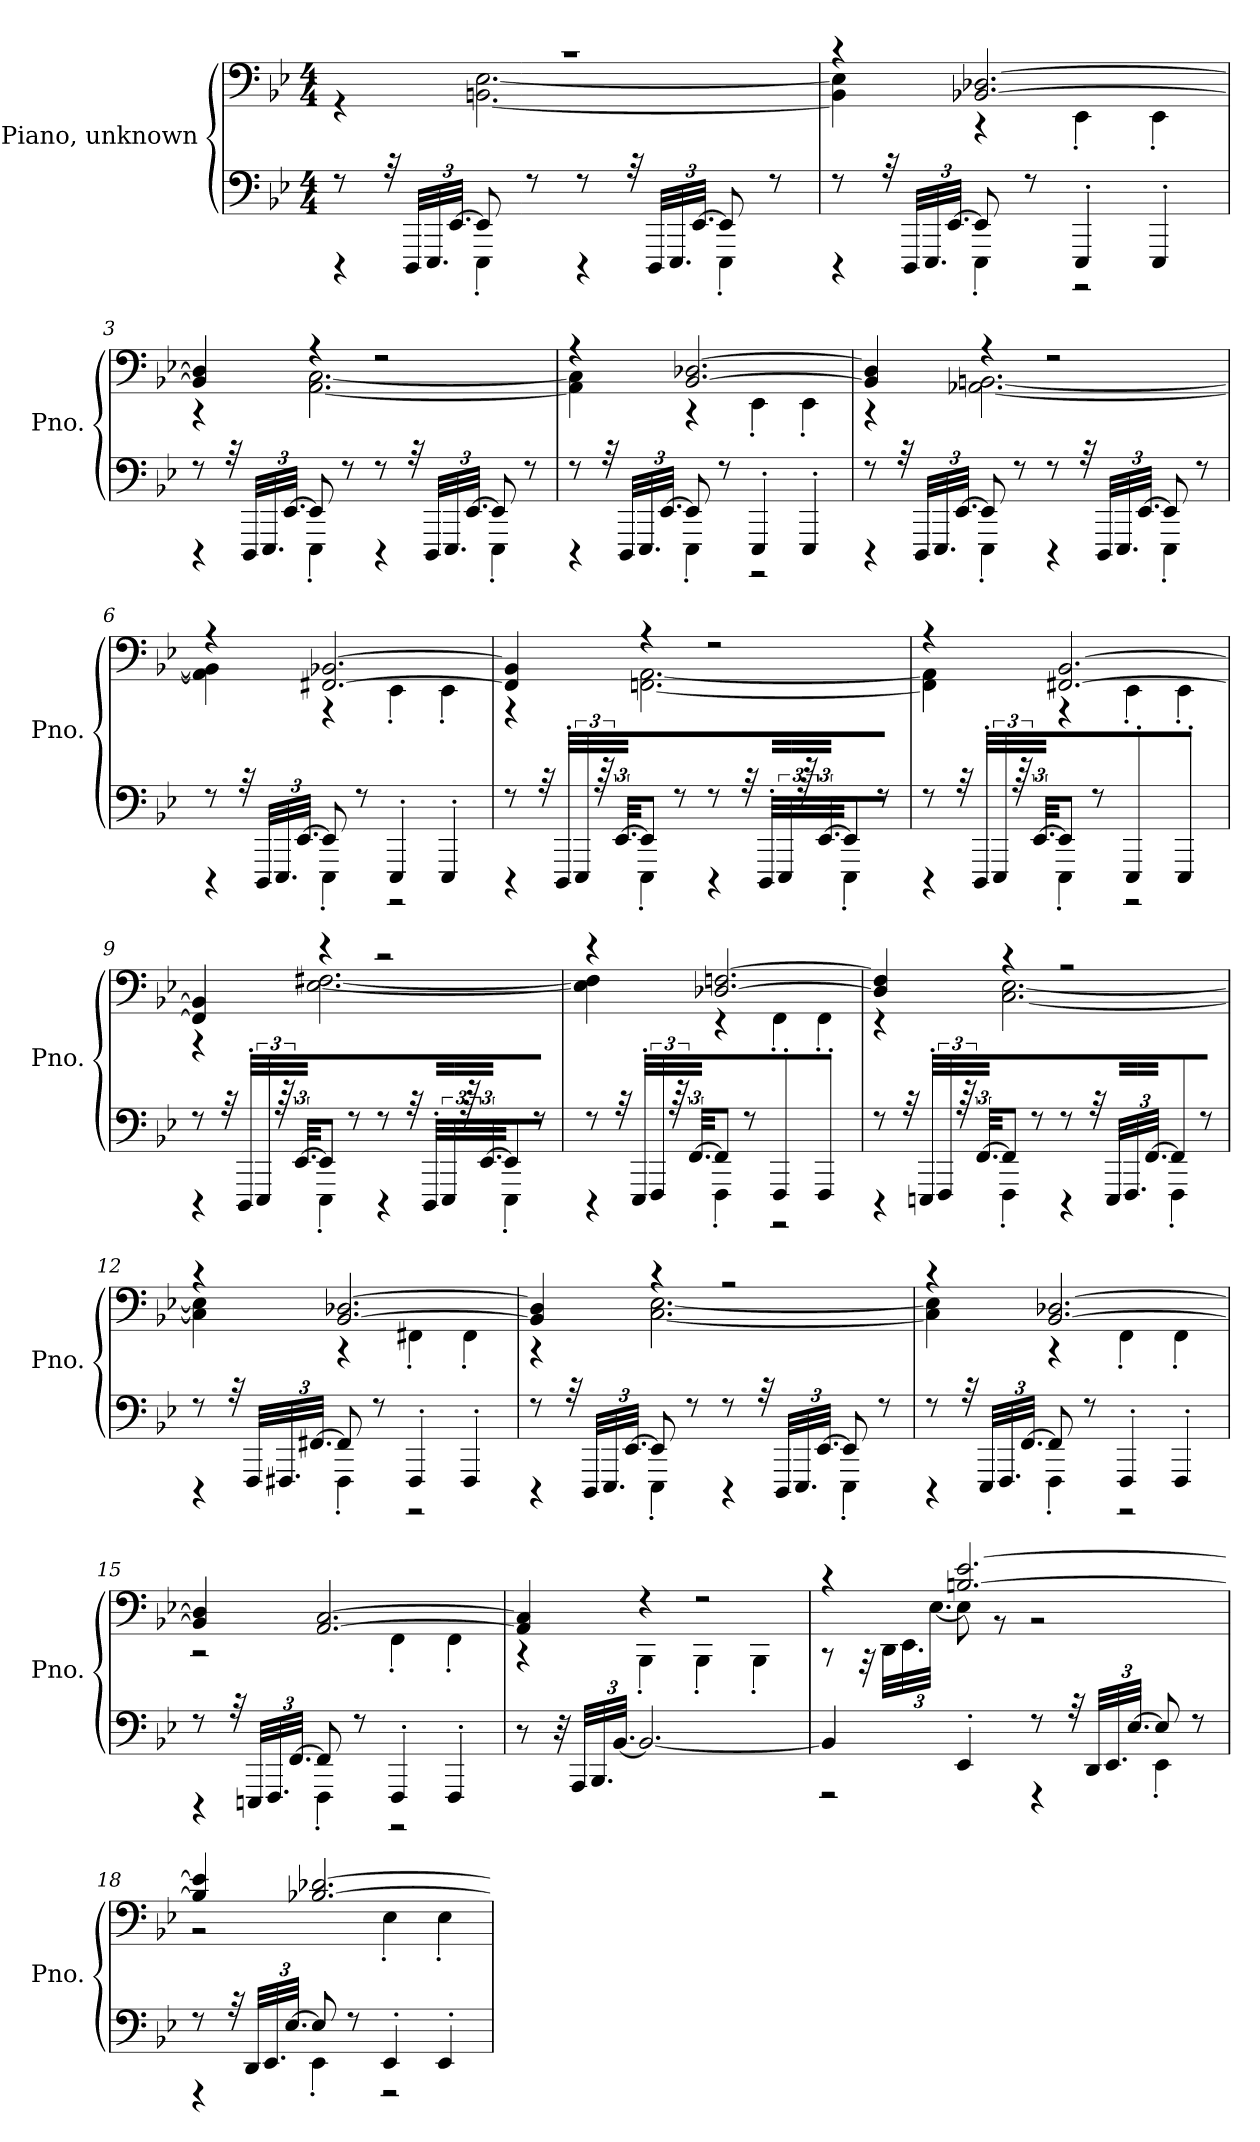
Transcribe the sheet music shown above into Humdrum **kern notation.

**kern	**kern
*part1	*part1
*staff2	*staff1
*I"Piano, unknown	*
*I'Pno.	*
*clefF4	*clefF4
*k[b-e-]	*k[b-e-]
*M4/4	*M4/4
*MM120	*MM120
=1	=1
*^	*^
8r	4r	1r	4r
32r	.	.	.
32DDD/LLL	.	.	.
*Xbrackettup	*	*	*
48.EEE-/	.	.	.
[48.EE-/JJJ	.	.	.
8EE-/]	4EEE-'\	.	[2.BBn\ [2.E-\
8r	.	.	.
8r	4r	.	.
32r	.	.	.
32DDD/LLL	.	.	.
48.EEE-/	.	.	.
[48.EE-/JJJ	.	.	.
8EE-/]	4EEE-'\	.	.
8r	.	.	.
=2	=2	=2	=2
8r	4r	4r	4BB\] 4E-\]
32r	.	.	.
32DDD/LLL	.	.	.
48.EEE-/	.	.	.
[48.EE-/JJJ	.	.	.
8EE-/]	4EEE-'\	[2.BB-X/ [2.D-X/	4r
8r	.	.	.
4EEE-'/	2r	.	4EE-'\
4EEE-'/	.	.	4EE-'\
!!LO:LB:g=z	!!
=3	=3	=3	=3
8r	4r	4BB-/] 4D-/]	4r
32r	.	.	.
32DDD/LLL	.	.	.
48.EEE-/	.	.	.
[48.EE-/JJJ	.	.	.
8EE-/]	4EEE-'\	4r	[2.AA\ [2.C\
8r	.	.	.
8r	4r	2r	.
32r	.	.	.
32DDD/LLL	.	.	.
48.EEE-/	.	.	.
[48.EE-/JJJ	.	.	.
8EE-/]	4EEE-'\	.	.
8r	.	.	.
=4	=4	=4	=4
8r	4r	4r	4AA\] 4C\]
32r	.	.	.
32DDD/LLL	.	.	.
48.EEE-/	.	.	.
[48.EE-/JJJ	.	.	.
8EE-/]	4EEE-'\	[2.BB-/ [2.D-X/	4r
8r	.	.	.
4EEE-'/	2r	.	4EE-'\
4EEE-'/	.	.	4EE-'\
!!LO:LB:g=z	!!
=5	=5	=5	=5
8r	4r	4BB-/] 4D-/]	4r
32r	.	.	.
32DDD/LLL	.	.	.
48.EEE-/	.	.	.
[48.EE-/JJJ	.	.	.
8EE-/]	4EEE-'\	4r	[2.AA-X\ [2.BBn\
8r	.	.	.
8r	4r	2r	.
32r	.	.	.
32DDD/LLL	.	.	.
48.EEE-/	.	.	.
[48.EE-/JJJ	.	.	.
8EE-/]	4EEE-'\	.	.
8r	.	.	.
=6	=6	=6	=6
8r	4r	4r	4AA-\] 4BB\]
32r	.	.	.
32DDD/LLL	.	.	.
48.EEE-/	.	.	.
[48.EE-/JJJ	.	.	.
8EE-/]	4EEE-'\	[2.FF#X/ [2.BB-X/	4r
8r	.	.	.
4EEE-'/	2r	.	4EE-'\
4EEE-'/	.	.	4EE-'\
!!LO:LB:g=z	!!
=7	=7	=7	=7
8r	4r	4FF#/] 4BB-/]	4r
32r	.	.	.
32DDD'/LLL	.	.	.
*brackettup	*	*	*
48EEE-/JJJ	.	.	.
96r	.	.	.
[48.EE-/KKL	.	.	.
8EE-/J]	4EEE-'\	4r	[2.FFn\ [2.AA\
8r	.	.	.
8r	4r	2r	.
32r	.	.	.
32DDD'/LLL	.	.	.
48EEE-/JJJ	.	.	.
96r	.	.	.
[48.EE-/KKL	.	.	.
8EE-/J]	4EEE-'\	.	.
8r	.	.	.
=8	=8	=8	=8
8r	4r	4r	4FF\] 4AA\]
32r	.	.	.
32DDD'/LLL	.	.	.
48EEE-/JJJ	.	.	.
96r	.	.	.
[48.EE-/KKL	.	.	.
8EE-/J]	4EEE-'\	[2.FF#X/ [2.BB-/	4r
8r	.	.	.
4EEE-'/	2r	.	4EE-'\
4EEE-'/	.	.	4EE-'\
!!LO:LB:g=z	!!
=9	=9	=9	=9
8r	4r	4FF#/] 4BB-/]	4r
32r	.	.	.
32DDD'/LLL	.	.	.
48EEE-/JJJ	.	.	.
96r	.	.	.
[48.EE-/KKL	.	.	.
8EE-/J]	4EEE-'\	4r	[2.E-\ [2.F#X\
8r	.	.	.
8r	4r	2r	.
32r	.	.	.
32DDD'/LLL	.	.	.
48EEE-/JJJ	.	.	.
96r	.	.	.
[48.EE-/KKL	.	.	.
8EE-/J]	4EEE-'\	.	.
8r	.	.	.
=10	=10	=10	=10
8r	4r	4r	4E-\] 4F#\]
32r	.	.	.
32EEE-'/LLL	.	.	.
48FFF/JJJ	.	.	.
96r	.	.	.
[48.FF/KKL	.	.	.
8FF/J]	4FFF'\	[2.D-X/ [2.Fn/	4r
8r	.	.	.
4FFF'/	2r	.	4FF'\
4FFF'/	.	.	4FF'\
!!LO:LB:g=z	!!
=11	=11	=11	=11
8r	4r	4D-/] 4F/]	4r
32r	.	.	.
32EEEn'/LLL	.	.	.
48FFF/JJJ	.	.	.
96r	.	.	.
[48.FF/KKL	.	.	.
8FF/J]	4FFF'\	4r	[2.C\ [2.E-\
8r	.	.	.
8r	4r	2r	.
32r	.	.	.
32EEE/LLL	.	.	.
*Xbrackettup	*	*	*
48.FFF/	.	.	.
[48.FF/JJJ	.	.	.
8FF/]	4FFF'\	.	.
8r	.	.	.
=12	=12	=12	=12
8r	4r	4r	4C\] 4E-\]
32r	.	.	.
32FFF/LLL	.	.	.
48.FFF#X/	.	.	.
[48.FF#X/JJJ	.	.	.
8FF#/]	4FFF#'\	[2.BB-/ [2.D-X/	4r
8r	.	.	.
4FFF#'/	2r	.	4FF#X'\
4FFF#'/	.	.	4FF#'\
!!LO:PB:g=z	!!
=13	=13	=13	=13
8r	4r	4BB-/] 4D-/]	4r
32r	.	.	.
32DDD/LLL	.	.	.
48.EEE-/	.	.	.
[48.EE-/JJJ	.	.	.
8EE-/]	4EEE-'\	4r	[2.C\ [2.E-\
8r	.	.	.
8r	4r	2r	.
32r	.	.	.
32DDD/LLL	.	.	.
48.EEE-/	.	.	.
[48.EE-/JJJ	.	.	.
8EE-/]	4EEE-'\	.	.
8r	.	.	.
=14	=14	=14	=14
8r	4r	4r	4C\] 4E-\]
32r	.	.	.
32EEE-/LLL	.	.	.
48.FFF/	.	.	.
[48.FF/JJJ	.	.	.
8FF/]	4FFF'\	[2.BB-/ [2.D-X/	4r
8r	.	.	.
4FFF'/	2r	.	4FF'\
4FFF'/	.	.	4FF'\
=15	=15	=15	=15
8r	4r	4BB-/] 4D-/]	2r
32r	.	.	.
32EEEn/LLL	.	.	.
48.FFF/	.	.	.
[48.FF/JJJ	.	.	.
8FF/]	4FFF'\	[2.AA/ [2.C/	.
8r	.	.	.
4FFF'/	2r	.	4FF'\
4FFF'/	.	.	4FF'\
*v	*v	*	*
!!LO:LB:g=z	!!
=16	=16	=16
8r	4AA/] 4C/]	4r
32r	.	.
32AAA/LLL	.	.
48.BBB-/	.	.
[48.BB-/JJJ	.	.
2.BB-/_	4r	4BBB-'\
.	2r	4BBB-'\
.	.	4BBB-'\
=17	=17	=17
*^	*	*
4BB-/]	2r	4r	8r
.	.	.	32r
.	.	.	32DD\LLL
*	*	*	*Xbrackettup
.	.	.	48.EE-\
.	.	.	[48.E-\JJJ
4EE-'/	.	[2.Bn/ [2.e-/	8E-\]
.	.	.	8r
8r	4r	.	2r
32r	.	.	.
32DD/LLL	.	.	.
48.EE-/	.	.	.
[48.E-/JJJ	.	.	.
8E-/]	4EE-'\	.	.
8r	.	.	.
=18	=18	=18	=18
8r	4r	4B/] 4e-/]	2r
32r	.	.	.
32DD/LLL	.	.	.
48.EE-/	.	.	.
[48.E-/JJJ	.	.	.
8E-/]	4EE-'\	[2.B-X/ [2.d-X/	.
8r	.	.	.
4EE-'/	2r	.	4E-'\
4EE-'/	.	.	4E-'\
*v	*v	*	*
*	*v	*v
=	=
*-	*-
